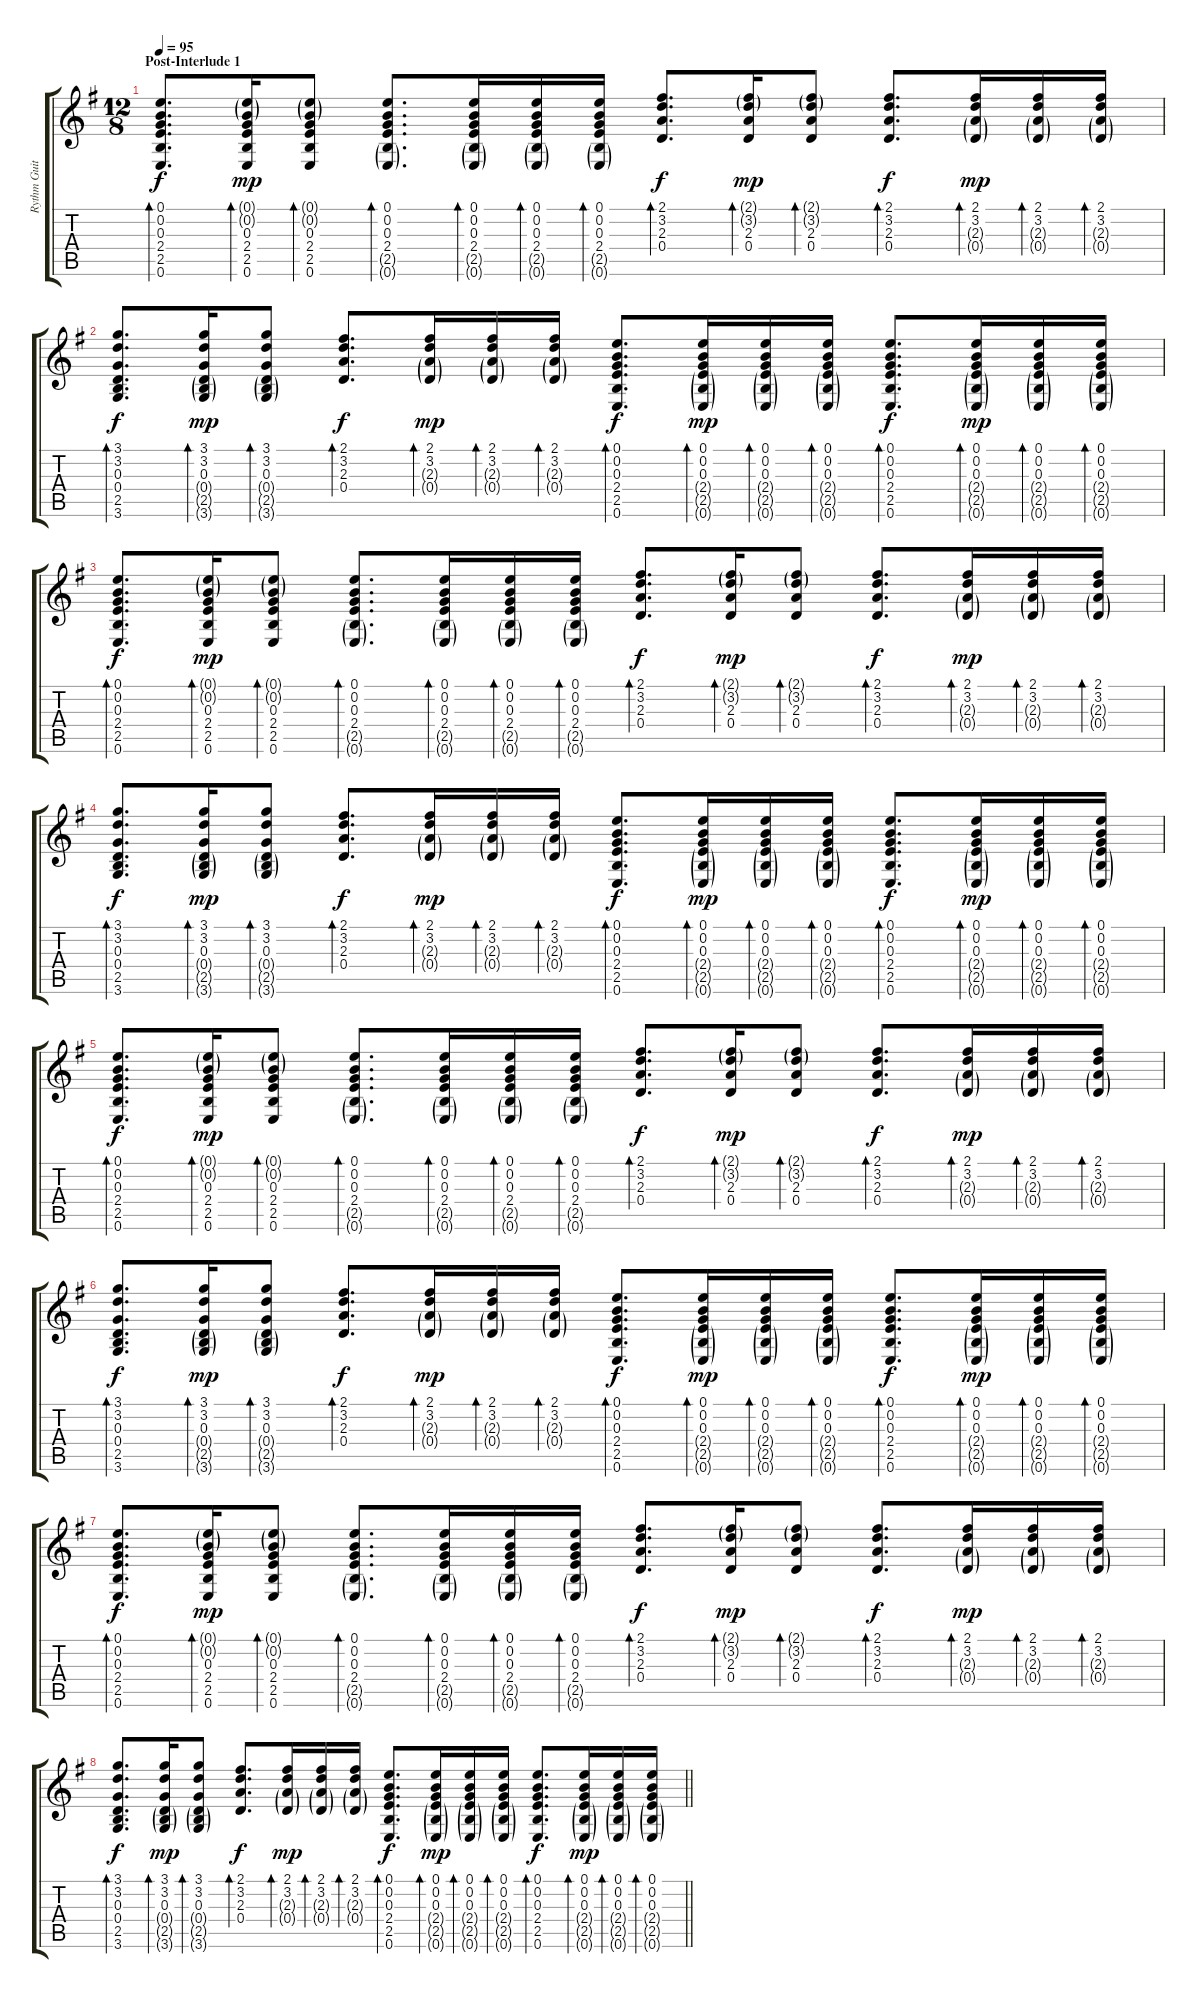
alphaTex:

\track ("Rythm Guitar" "Rythm Guit") {instrument acousticguitarsteel}
\staff {score tabs}
\tuning (E4 B3 G3 D3 A2 E2) {hide}
\ts (12 8)
\section ("" "Post-Interlude 1")
\tempo 95
\clef g2
\ks eminor
(0.1 0.2 0.3 2.4 2.5 0.6).8{d bd 30 dy f} (0.1{g} 0.2{g} 0.3 2.4 2.5 0.6).16{bd 30 dy mp} (0.1{g} 0.2{g} 0.3 2.4 2.5 0.6).8{bd 30} (0.1 0.2 0.3 2.4 2.5{g} 0.6{g}).8{d bd 30} (0.1 0.2 0.3 2.4 2.5{g} 0.6{g}).16{bd 30} (0.1 0.2 0.3 2.4 2.5{g} 0.6{g}).16{bd 30} (0.1 0.2 0.3 2.4 2.5{g} 0.6{g}).16{bd 30} (2.1 3.2 2.3 0.4).8{d bd 30 dy f} (2.1{g} 3.2{g} 2.3 0.4).16{bd 30 dy mp} (2.1{g} 3.2{g} 2.3 0.4).8{bd 30} (2.1 3.2 2.3 0.4).8{d bd 30 dy f} (2.1 3.2 2.3{g} 0.4{g}).16{bd 30 dy mp} (2.1 3.2 2.3{g} 0.4{g}).16{bd 30} (2.1 3.2 2.3{g} 0.4{g}).16{bd 30} |
(3.1 3.2 0.3 0.4 2.5 3.6).8{d bd 30 dy f} (3.1 3.2 0.3 0.4{g} 2.5{g} 3.6{g}).16{bd 30 dy mp} (3.1 3.2 0.3 0.4{g} 2.5{g} 3.6{g}).8{bd 30} (2.1 3.2 2.3 0.4).8{d bd 30 dy f} (2.1 3.2 2.3{g} 0.4{g}).16{bd 30 dy mp} (2.1 3.2 2.3{g} 0.4{g}).16{bd 30} (2.1 3.2 2.3{g} 0.4{g}).16{bd 30} (0.1 0.2 0.3 2.4 2.5 0.6).8{d bd 30 dy f} (0.1 0.2 0.3 2.4{g} 2.5{g} 0.6{g}).16{bd 30 dy mp} (0.1 0.2 0.3 2.4{g} 2.5{g} 0.6{g}).16{bd 30} (0.1 0.2 0.3 2.4{g} 2.5{g} 0.6{g}).16{bd 30} (0.1 0.2 0.3 2.4 2.5 0.6).8{d bd 30 dy f} (0.1 0.2 0.3 2.4{g} 2.5{g} 0.6{g}).16{bd 30 dy mp} (0.1 0.2 0.3 2.4{g} 2.5{g} 0.6{g}).16{bd 30} (0.1 0.2 0.3 2.4{g} 2.5{g} 0.6{g}).16{bd 30} |
(0.1 0.2 0.3 2.4 2.5 0.6).8{d bd 30 dy f} (0.1{g} 0.2{g} 0.3 2.4 2.5 0.6).16{bd 30 dy mp} (0.1{g} 0.2{g} 0.3 2.4 2.5 0.6).8{bd 30} (0.1 0.2 0.3 2.4 2.5{g} 0.6{g}).8{d bd 30} (0.1 0.2 0.3 2.4 2.5{g} 0.6{g}).16{bd 30} (0.1 0.2 0.3 2.4 2.5{g} 0.6{g}).16{bd 30} (0.1 0.2 0.3 2.4 2.5{g} 0.6{g}).16{bd 30} (2.1 3.2 2.3 0.4).8{d bd 30 dy f} (2.1{g} 3.2{g} 2.3 0.4).16{bd 30 dy mp} (2.1{g} 3.2{g} 2.3 0.4).8{bd 30} (2.1 3.2 2.3 0.4).8{d bd 30 dy f} (2.1 3.2 2.3{g} 0.4{g}).16{bd 30 dy mp} (2.1 3.2 2.3{g} 0.4{g}).16{bd 30} (2.1 3.2 2.3{g} 0.4{g}).16{bd 30} |
(3.1 3.2 0.3 0.4 2.5 3.6).8{d bd 30 dy f} (3.1 3.2 0.3 0.4{g} 2.5{g} 3.6{g}).16{bd 30 dy mp} (3.1 3.2 0.3 0.4{g} 2.5{g} 3.6{g}).8{bd 30} (2.1 3.2 2.3 0.4).8{d bd 30 dy f} (2.1 3.2 2.3{g} 0.4{g}).16{bd 30 dy mp} (2.1 3.2 2.3{g} 0.4{g}).16{bd 30} (2.1 3.2 2.3{g} 0.4{g}).16{bd 30} (0.1 0.2 0.3 2.4 2.5 0.6).8{d bd 30 dy f} (0.1 0.2 0.3 2.4{g} 2.5{g} 0.6{g}).16{bd 30 dy mp} (0.1 0.2 0.3 2.4{g} 2.5{g} 0.6{g}).16{bd 30} (0.1 0.2 0.3 2.4{g} 2.5{g} 0.6{g}).16{bd 30} (0.1 0.2 0.3 2.4 2.5 0.6).8{d bd 30 dy f} (0.1 0.2 0.3 2.4{g} 2.5{g} 0.6{g}).16{bd 30 dy mp} (0.1 0.2 0.3 2.4{g} 2.5{g} 0.6{g}).16{bd 30} (0.1 0.2 0.3 2.4{g} 2.5{g} 0.6{g}).16{bd 30} |
(0.1 0.2 0.3 2.4 2.5 0.6).8{d bd 30 dy f} (0.1{g} 0.2{g} 0.3 2.4 2.5 0.6).16{bd 30 dy mp} (0.1{g} 0.2{g} 0.3 2.4 2.5 0.6).8{bd 30} (0.1 0.2 0.3 2.4 2.5{g} 0.6{g}).8{d bd 30} (0.1 0.2 0.3 2.4 2.5{g} 0.6{g}).16{bd 30} (0.1 0.2 0.3 2.4 2.5{g} 0.6{g}).16{bd 30} (0.1 0.2 0.3 2.4 2.5{g} 0.6{g}).16{bd 30} (2.1 3.2 2.3 0.4).8{d bd 30 dy f} (2.1{g} 3.2{g} 2.3 0.4).16{bd 30 dy mp} (2.1{g} 3.2{g} 2.3 0.4).8{bd 30} (2.1 3.2 2.3 0.4).8{d bd 30 dy f} (2.1 3.2 2.3{g} 0.4{g}).16{bd 30 dy mp} (2.1 3.2 2.3{g} 0.4{g}).16{bd 30} (2.1 3.2 2.3{g} 0.4{g}).16{bd 30} |
(3.1 3.2 0.3 0.4 2.5 3.6).8{d bd 30 dy f} (3.1 3.2 0.3 0.4{g} 2.5{g} 3.6{g}).16{bd 30 dy mp} (3.1 3.2 0.3 0.4{g} 2.5{g} 3.6{g}).8{bd 30} (2.1 3.2 2.3 0.4).8{d bd 30 dy f} (2.1 3.2 2.3{g} 0.4{g}).16{bd 30 dy mp} (2.1 3.2 2.3{g} 0.4{g}).16{bd 30} (2.1 3.2 2.3{g} 0.4{g}).16{bd 30} (0.1 0.2 0.3 2.4 2.5 0.6).8{d bd 30 dy f} (0.1 0.2 0.3 2.4{g} 2.5{g} 0.6{g}).16{bd 30 dy mp} (0.1 0.2 0.3 2.4{g} 2.5{g} 0.6{g}).16{bd 30} (0.1 0.2 0.3 2.4{g} 2.5{g} 0.6{g}).16{bd 30} (0.1 0.2 0.3 2.4 2.5 0.6).8{d bd 30 dy f} (0.1 0.2 0.3 2.4{g} 2.5{g} 0.6{g}).16{bd 30 dy mp} (0.1 0.2 0.3 2.4{g} 2.5{g} 0.6{g}).16{bd 30} (0.1 0.2 0.3 2.4{g} 2.5{g} 0.6{g}).16{bd 30} |
(0.1 0.2 0.3 2.4 2.5 0.6).8{d bd 30 dy f} (0.1{g} 0.2{g} 0.3 2.4 2.5 0.6).16{bd 30 dy mp} (0.1{g} 0.2{g} 0.3 2.4 2.5 0.6).8{bd 30} (0.1 0.2 0.3 2.4 2.5{g} 0.6{g}).8{d bd 30} (0.1 0.2 0.3 2.4 2.5{g} 0.6{g}).16{bd 30} (0.1 0.2 0.3 2.4 2.5{g} 0.6{g}).16{bd 30} (0.1 0.2 0.3 2.4 2.5{g} 0.6{g}).16{bd 30} (2.1 3.2 2.3 0.4).8{d bd 30 dy f} (2.1{g} 3.2{g} 2.3 0.4).16{bd 30 dy mp} (2.1{g} 3.2{g} 2.3 0.4).8{bd 30} (2.1 3.2 2.3 0.4).8{d bd 30 dy f} (2.1 3.2 2.3{g} 0.4{g}).16{bd 30 dy mp} (2.1 3.2 2.3{g} 0.4{g}).16{bd 30} (2.1 3.2 2.3{g} 0.4{g}).16{bd 30} |
\barLineRight lightlight
(3.1 3.2 0.3 0.4 2.5 3.6).8{d bd 30 dy f} (3.1 3.2 0.3 0.4{g} 2.5{g} 3.6{g}).16{bd 30 dy mp} (3.1 3.2 0.3 0.4{g} 2.5{g} 3.6{g}).8{bd 30} (2.1 3.2 2.3 0.4).8{d bd 30 dy f} (2.1 3.2 2.3{g} 0.4{g}).16{bd 30 dy mp} (2.1 3.2 2.3{g} 0.4{g}).16{bd 30} (2.1 3.2 2.3{g} 0.4{g}).16{bd 30} (0.1 0.2 0.3 2.4 2.5 0.6).8{d bd 30 dy f} (0.1 0.2 0.3 2.4{g} 2.5{g} 0.6{g}).16{bd 30 dy mp} (0.1 0.2 0.3 2.4{g} 2.5{g} 0.6{g}).16{bd 30} (0.1 0.2 0.3 2.4{g} 2.5{g} 0.6{g}).16{bd 30} (0.1 0.2 0.3 2.4 2.5 0.6).8{d bd 30 dy f} (0.1 0.2 0.3 2.4{g} 2.5{g} 0.6{g}).16{bd 30 dy mp} (0.1 0.2 0.3 2.4{g} 2.5{g} 0.6{g}).16{bd 30} (0.1 0.2 0.3 2.4{g} 2.5{g} 0.6{g}).16{bd 30}
